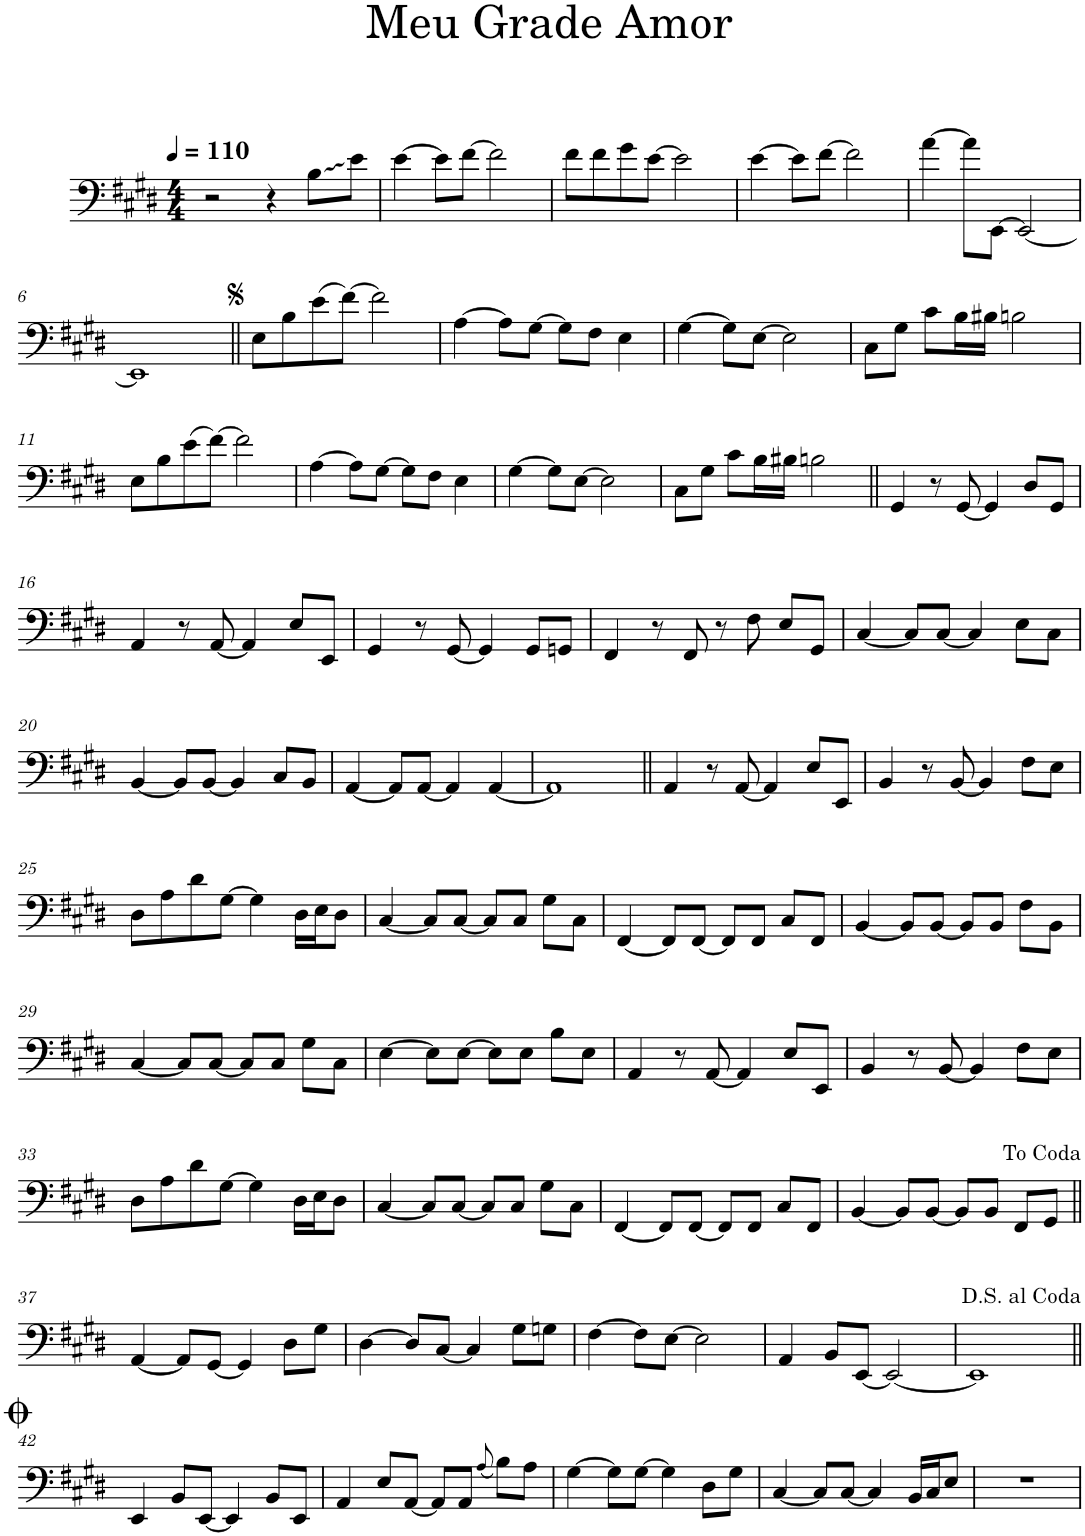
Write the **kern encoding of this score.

**kern
*part1
*staff1
*I"Acoustic Bass
*I'Bass
*clefF4
*Trd7c12
*k[f#c#g#d#]
*M4/4
*MM110
=1
2r
4r
8B\L
8e\J
=2
[4e\
8e\L]
[8f#\J
2f#\]
=3
8f#\L
8f#\
8g#\
[8e\J
2e\]
=4
[4e\
8e\L]
[8f#\J
2f#\]
=5
[4a\
8a\L]
[8EE\J
2EE/_
!!LO:LB:g=z
=6
1EE]
=7||
8E\L
8B\
(8e\
[8f#\J)
2f#\]
=8
[4A\
8A\L]
[8G#\J
8G#\L]
8F#\J
4E\
=9
[4G#\
8G#\L]
[8E\J
2E\]
=10
8C#\L
8G#\J
8c#\L
16B\L
16B#X\JJ
2Bn\
!!LO:LB:g=z
=11
8E\L
8B\
(8e\
[8f#\J)
2f#\]
=12
[4A\
8A\L]
[8G#\J
8G#\L]
8F#\J
4E\
=13
[4G#\
8G#\L]
[8E\J
2E\]
=14
8C#\L
8G#\J
8c#\L
16B\L
16B#X\JJ
2Bn\
=15||
4GG#/
8r
[8GG#/
4GG#/]
8D#/L
8GG#/J
!!LO:LB:g=z
=16
4AA/
8r
[8AA/
4AA/]
8E/L
8EE/J
=17
4GG#/
8r
[8GG#/
4GG#/]
8GG#/L
8GGn/J
=18
4FF#/
8r
8FF#/
8r
8F#\
8E/L
8GG#/J
=19
[4C#/
8C#/L]
[8C#/J
4C#/]
8E\L
8C#\J
!!LO:LB:g=z
=20
[4BB/
8BB/L]
[8BB/J
4BB/]
8C#/L
8BB/J
=21
[4AA/
8AA/L]
[8AA/J
4AA/]
[4AA/
=22
1AA]
=23||
4AA/
8r
[8AA/
4AA/]
8E/L
8EE/J
=24
4BB/
8r
[8BB/
4BB/]
8F#\L
8E\J
!!LO:LB:g=z
=25
8D#\L
8A\
8d#\
[8G#\J
4G#\]
16D#\LL
16E\J
8D#\J
=26
[4C#/
8C#/L]
[8C#/J
8C#/L]
8C#/J
8G#\L
8C#\J
=27
[4FF#/
8FF#/L]
[8FF#/J
8FF#/L]
8FF#/J
8C#/L
8FF#/J
=28
[4BB/
8BB/L]
[8BB/J
8BB/L]
8BB/J
8F#\L
8BB\J
!!LO:LB:g=z
=29
[4C#/
8C#/L]
[8C#/J
8C#/L]
8C#/J
8G#\L
8C#\J
=30
[4E\
8E\L]
[8E\J
8E\L]
8E\J
8B\L
8E\J
=31
4AA/
8r
[8AA/
4AA/]
8E/L
8EE/J
=32
4BB/
8r
[8BB/
4BB/]
8F#\L
8E\J
!!LO:LB:g=z
=33
8D#\L
8A\
8d#\
[8G#\J
4G#\]
16D#\LL
16E\J
8D#\J
=34
[4C#/
8C#/L]
[8C#/J
8C#/L]
8C#/J
8G#\L
8C#\J
=35
[4FF#/
8FF#/L]
[8FF#/J
8FF#/L]
8FF#/J
8C#/L
8FF#/J
=36
[4BB/
8BB/L]
[8BB/J
8BB/L]
8BB/J
8FF#/L
8GG#/J
!!LO:LB:g=z
=37||
[4AA/
8AA/L]
[8GG#/J
4GG#/]
8D#\L
8G#\J
=38
[4D#\
8D#/L]
[8C#/J
4C#/]
8G#\L
8Gn\J
=39
[4F#\
8F#\L]
[8E\J
2E\]
=40
4AA/
8BB/L
[8EE/J
2EE/_
=41
1EE]
!!LO:LB:g=z
=42||
4EE/
8BB/L
[8EE/J
4EE/]
8BB/L
8EE/J
=43
4AA/
8E/L
[8AA/J
8AA/L]
8AA/J
(8qA/
8B\L)
8A\J
=44
[4G#\
8G#\L]
[8G#\J
4G#\]
8D#\L
8G#\J
=45
[4C#/
8C#/L]
[8C#/J
4C#/]
16BB/LL
16C#/J
8E/J
=46
1r
=
*-
